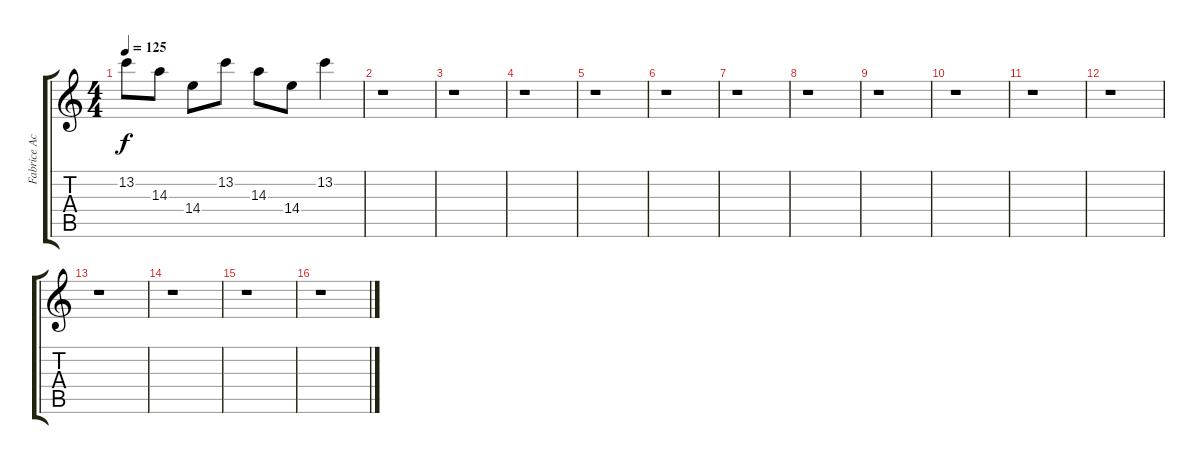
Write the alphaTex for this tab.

\track ("Fabrice Acoustique" "Fabrice Ac") {instrument acousticguitarsteel}
\staff {score tabs}
\tuning (E4 B3 G3 D3 A2 E2) {hide}
\ts (4 4)
\tempo 125
\clef g2
\ks c
13.2.8{dy f} 14.3.8 14.4.8 13.2.8 14.3.8 14.4.8 13.2.4 |
r.1 |
r.1 |
r.1 |
r.1 |
r.1 |
r.1 |
r.1 |
r.1 |
r.1 |
r.1 |
r.1 |
r.1 |
r.1 |
r.1 |
r.1
